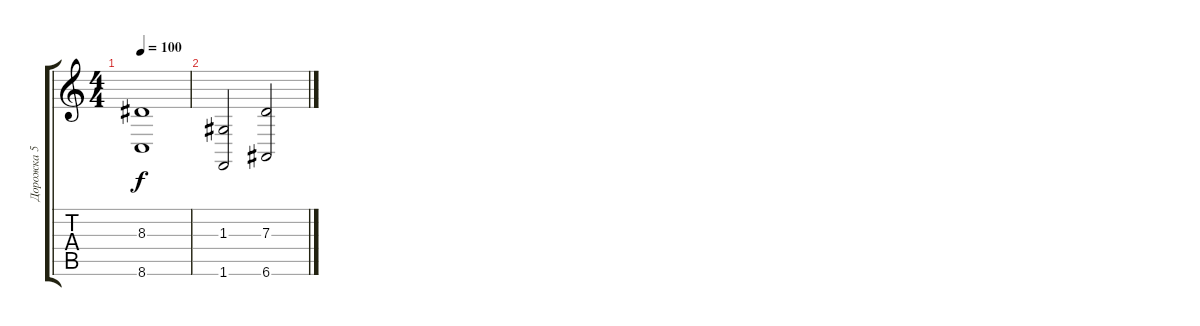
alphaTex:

\track ("Дорожка 5" "Дорожка 5") {instrument fx4atmosphere}
\staff {score tabs}
\tuning (E4 B3 G3 D3 A2 E2) {hide}
\ts (4 4)
\tempo 100
\clef g2
\ks c
(8.3 8.6).1{dy f} |
(1.3 1.6).2 (7.3 6.6).2
